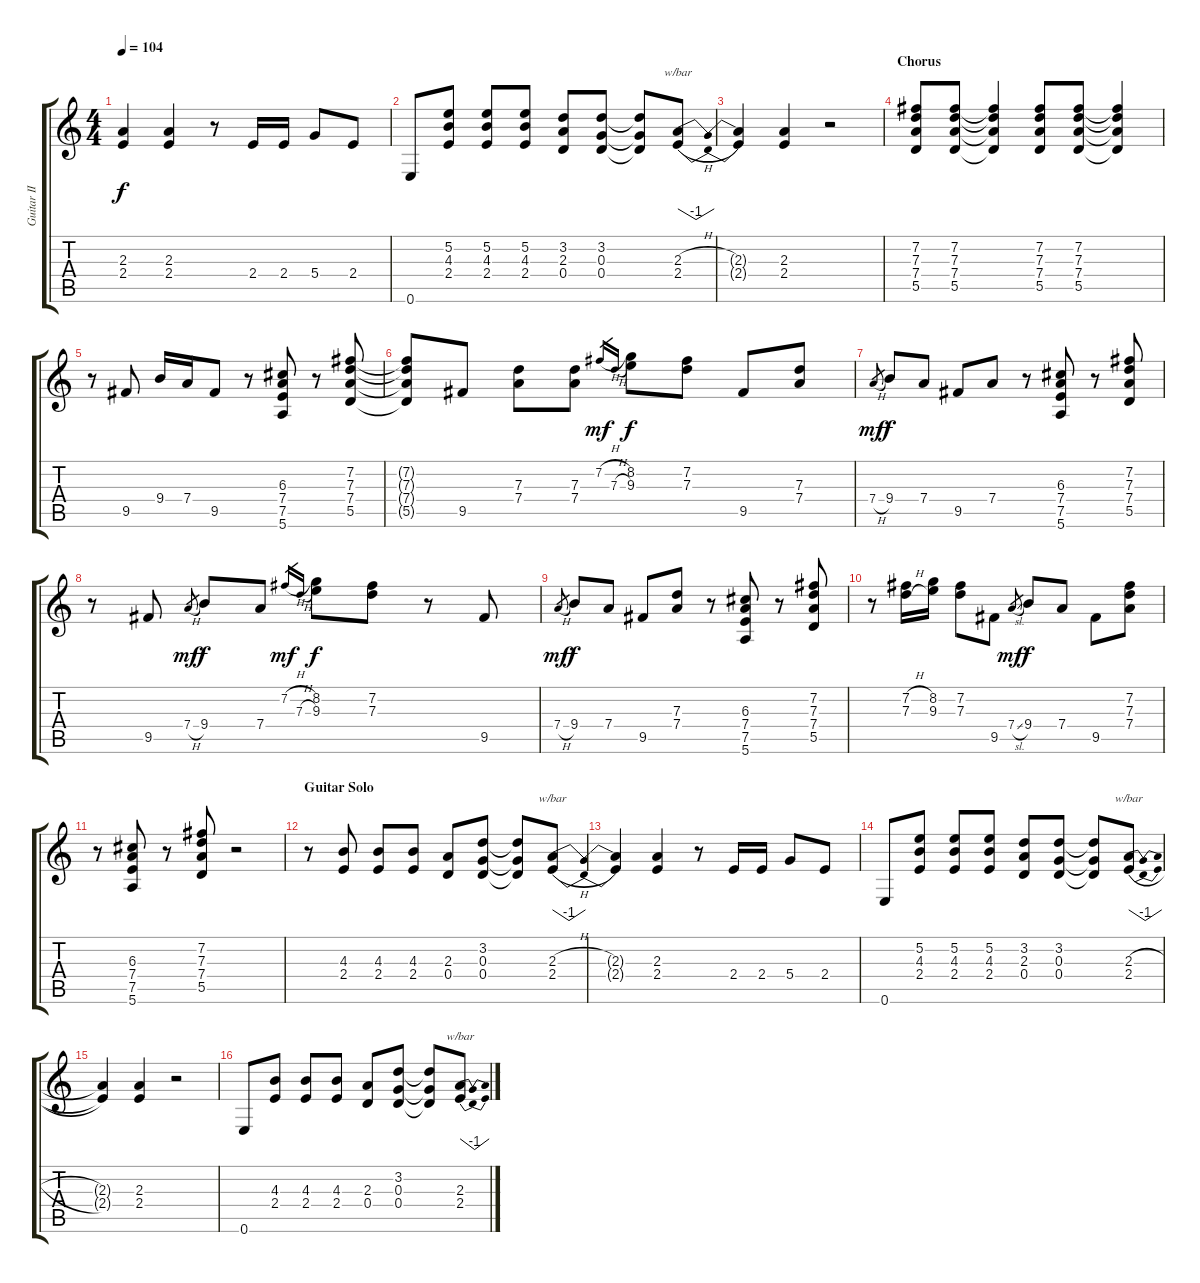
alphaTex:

\track ("Guitar II" "Guitar II") {instrument overdrivenguitar}
\staff {score tabs}
\tuning (E4 B3 G3 D3 A2 E2) {hide}
\ts (4 4)
\tempo 104
\clef g2
\ks c
(2.3{t} 2.4{t}).4{dy f} (2.3 2.4).4 r.8 2.4.16 2.4.16 5.4.8 2.4.8 |
0.6.8 (5.2 4.3 2.4).8 (5.2 4.3 2.4).8 (5.2 4.3 2.4).8 (3.2 2.3 0.4).8 (3.2 0.3 0.4).8 (3.2{t} 0.3{t} 0.4{t}).8 (2.3{h} 2.4{h}).8{tbe (dip default 0 0 30 -4 60 0)} |
(2.3{t} 2.4{t}).4 (2.3 2.4).4 r.2 |
\section ("" "Chorus")
(7.2 7.3 7.4 5.5).8 (7.2 7.3 7.4 5.5).8 (7.2{t} 7.3{t} 7.4{t} 5.5{t}).4 (7.2 7.3 7.4 5.5).8 (7.2 7.3 7.4 5.5).8 (7.2{t} 7.3{t} 7.4{t} 5.5{t}).4 |
r.8 9.5.8 9.4.16 7.4.16 9.5.8 r.8 (6.3 7.4 7.5 5.6).8 r.8 (7.2 7.3 7.4 5.5).8 |
(7.2{t} 7.3{t} 7.4{t} 5.5{t}).8 9.5.8 (7.3 7.4).8 (7.3 7.4).8 7.2{h}.16{gr dy mf} 7.3{h}.16{gr} (8.2 9.3).8{dy f} (7.2 7.3).8 9.5.8 (7.3 7.4).8 |
7.4{h}.8{gr dy mf} 9.4.8{dy f} 7.4.8 9.5.8 7.4.8 r.8 (6.3 7.4 7.5 5.6).8 r.8 (7.2 7.3 7.4 5.5).8 |
r.8 9.5.8 7.4{h}.8{gr dy mf} 9.4.8{dy f} 7.4.8 7.2{h}.16{gr dy mf} 7.3{h}.16{gr} (8.2 9.3).8{dy f} (7.2 7.3).8 r.8 9.5.8 |
7.4{h}.8{gr dy mf} 9.4.8{dy f} 7.4.8 9.5.8 (7.3 7.4).8 r.8 (6.3 7.4 7.5 5.6).8 r.8 (7.2 7.3 7.4 5.5).8 |
r.8 (7.2{h} 7.3{h}).16 (8.2 9.3).16 (7.2 7.3).8 9.5.8 7.4{sl}.8{gr dy mf} 9.4.8{dy f} 7.4.8 9.5.8 (7.2 7.3 7.4).8 |
r.8 (6.3 7.4 7.5 5.6).8 r.8 (7.2 7.3 7.4 5.5).8 r.2 |
\section ("" "Guitar Solo")
r.8 (4.3 2.4).8 (4.3 2.4).8 (4.3 2.4).8 (2.3 0.4).8 (3.2 0.3 0.4).8 (3.2{t} 0.3{t} 0.4{t}).8 (2.3{h} 2.4{h}).8{tbe (dip default 0 0 30 -4 60 0)} |
(2.3{t} 2.4{t}).4 (2.3 2.4).4 r.8 2.4.16 2.4.16 5.4.8 2.4.8 |
0.6.8 (5.2 4.3 2.4).8 (5.2 4.3 2.4).8 (5.2 4.3 2.4).8 (3.2 2.3 0.4).8 (3.2 0.3 0.4).8 (3.2{t} 0.3{t} 0.4{t}).8 (2.3{h} 2.4{h}).8{tbe (dip default 0 0 30 -4 60 0)} |
(2.3{t} 2.4{t}).4 (2.3 2.4).4 r.2 |
0.6.8 (4.3 2.4).8 (4.3 2.4).8 (4.3 2.4).8 (2.3 0.4).8 (3.2 0.3 0.4).8 (3.2{t} 0.3{t} 0.4{t}).8 (2.3{h} 2.4{h}).8{tbe (dip default 0 0 30 -4 60 0)}
